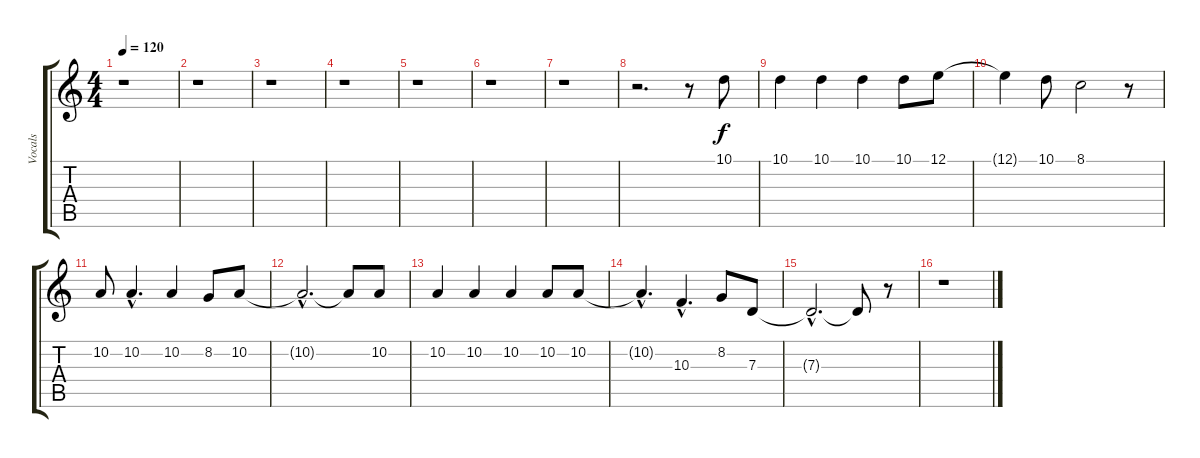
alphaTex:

\track ("Vocals" "Vocals") {instrument trumpet}
\staff {score tabs}
\tuning (E4 B3 G3 D3 A2 E2) {hide}
\ts (4 4)
\tempo 120
\clef g2
\ks c
r.1{dy f} |
r.1 |
r.1 |
r.1 |
r.1 |
r.1 |
r.1 |
r.2{d} r.8 10.1.8 |
10.1.4 10.1.4 10.1.4 10.1.8 12.1.8 |
12.1{t}.4 10.1.8 8.1.2 r.8 |
10.2.8 10.2{hac}.4{d} 10.2.4 8.2.8 10.2.8 |
10.2{hac t}.2{d} 10.2{t}.8 10.2.8 |
10.2.4 10.2.4 10.2.4 10.2.8 10.2.8 |
10.2{hac t}.4{d} 10.3{hac}.4{d} 8.2.8 7.3.8 |
7.3{hac t}.2{d} 7.3{t}.8 r.8 |
r.1
